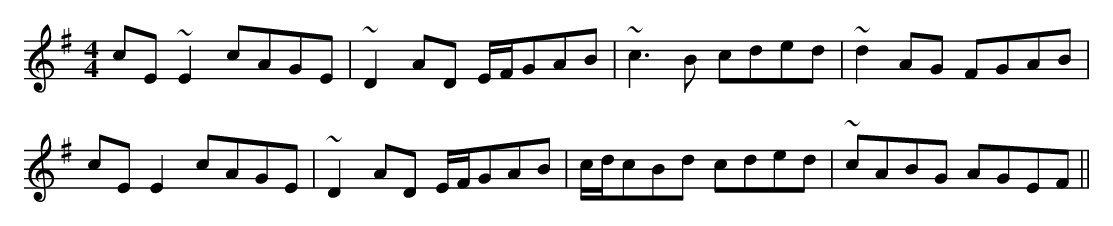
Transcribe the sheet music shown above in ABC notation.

X:1
M:4/4
K:Emin
cE~E2 cAGE|~D2AD E/F/GAB|~c3B cded|~d2AG FGAB|
cEE2 cAGE|~D2AD E/F/GAB|c/d/cBd cded|~cABG AGEF||
